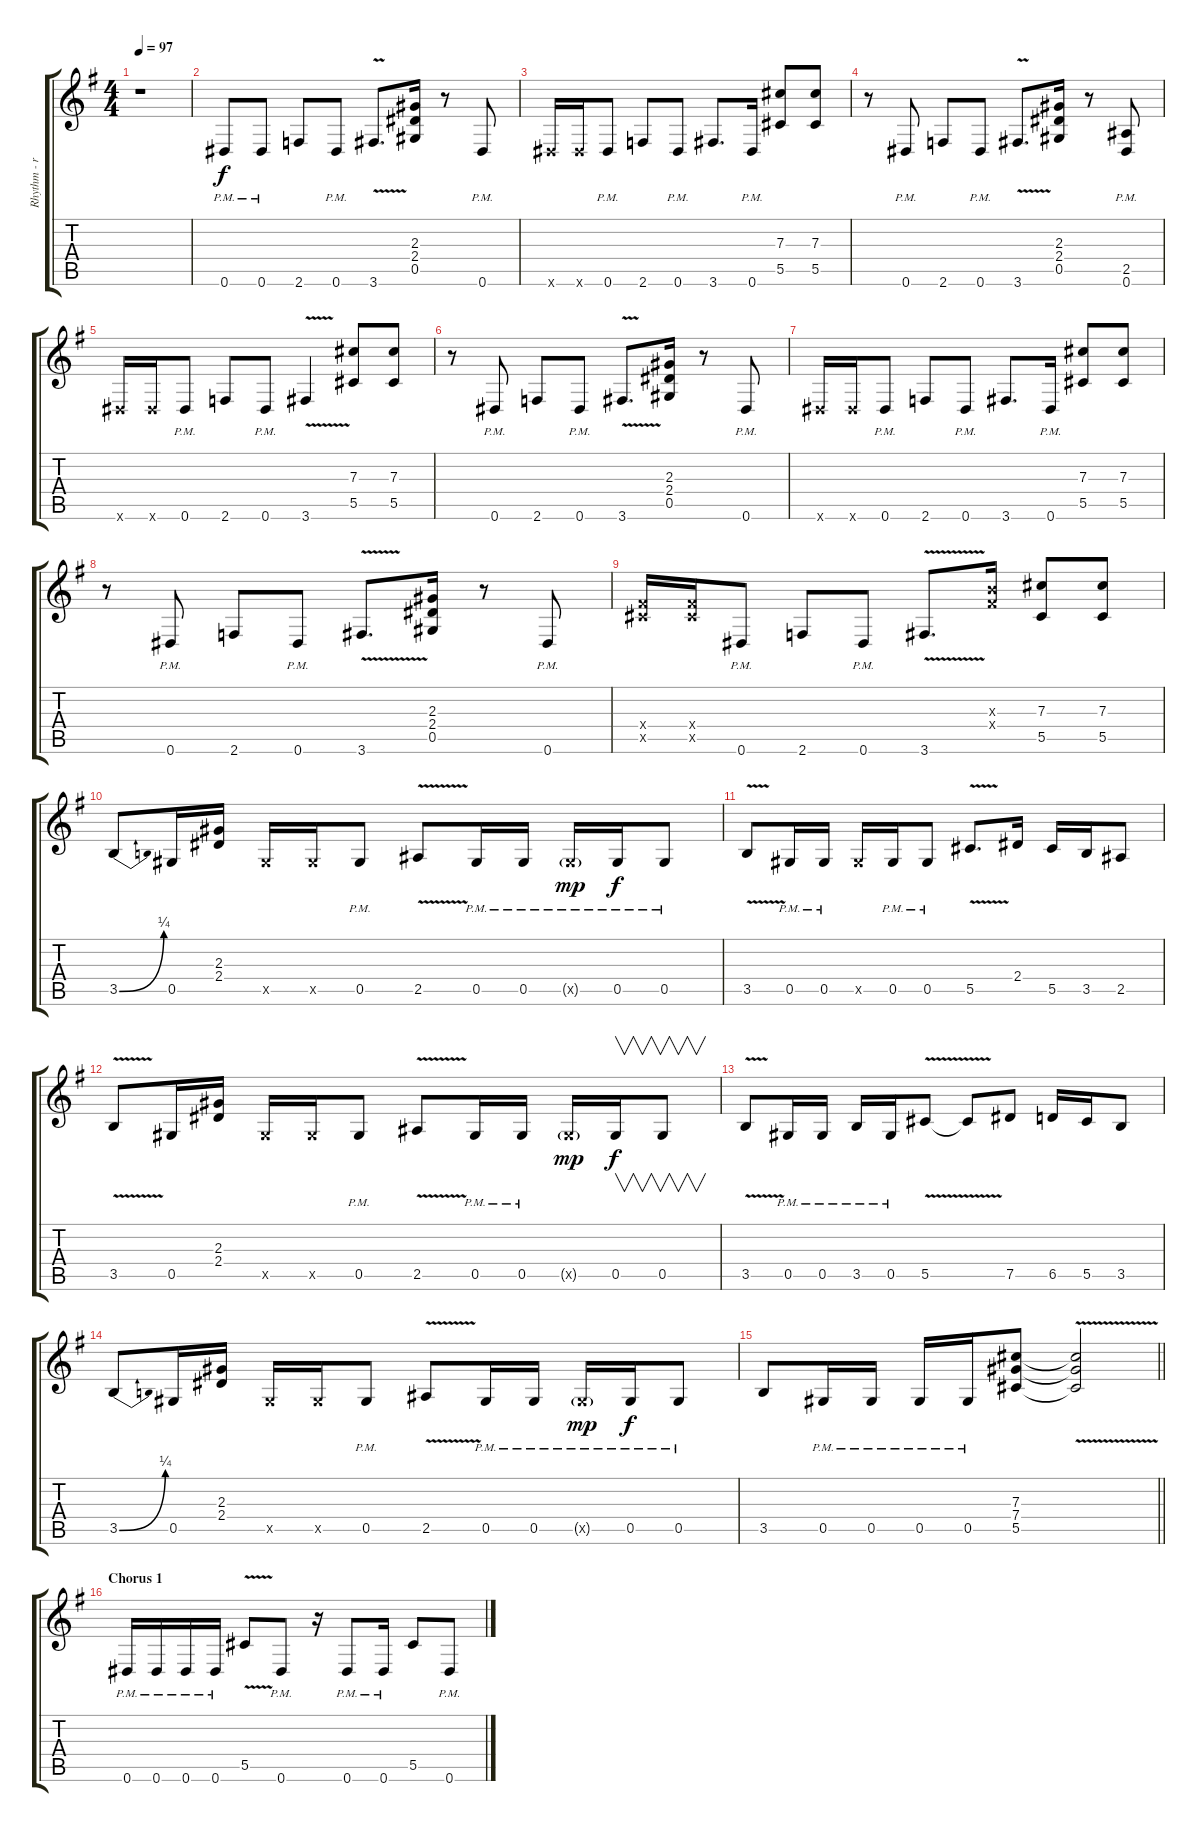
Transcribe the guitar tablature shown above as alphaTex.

\track ("Rhythm - right" "Rhythm - r") {instrument distortionguitar}
\staff {score tabs}
\tuning (Eb4 Bb3 Gb3 Db3 Ab2 Eb2) {hide}
\ts (4 4)
\tempo 97
\clef g2
\ks g
r.1{dy f instrument distortionguitar} |
0.6{pm}.8 0.6{pm}.8 2.6.8 0.6{pm}.8 3.6{v}.8{d} (2.3 2.4 0.5).16 r.8 0.6{pm}.8 |
0.6{x}.16 0.6{x}.16 0.6{pm}.8 2.6.8 0.6{pm}.8 3.6.8{d} 0.6{pm}.16 (7.3 5.5).8 (7.3 5.5).8 |
r.8 0.6{pm}.8 2.6.8 0.6{pm}.8 3.6{v}.8{d} (2.3 2.4 0.5).16 r.8 (2.5{pm} 0.6{pm}).8 |
0.6{x}.16 0.6{x}.16 0.6{pm}.8 2.6.8 0.6{pm}.8 3.6{v}.4 (7.3 5.5).8 (7.3 5.5).8 |
r.8 0.6{pm}.8 2.6.8 0.6{pm}.8 3.6{v}.8{d} (2.3 2.4 0.5).16 r.8 0.6{pm}.8 |
0.6{x}.16 0.6{x}.16 0.6{pm}.8 2.6.8 0.6{pm}.8 3.6.8{d} 0.6{pm}.16 (7.3 5.5).8 (7.3 5.5).8 |
r.8 0.6{pm}.8 2.6.8 0.6{pm}.8 3.6{v}.8{d} (2.3 2.4 0.5).16 r.8 0.6{pm}.8 |
(5.4{x} 5.5{x}).16 (5.4{x} 5.5{x}).16 0.6{pm}.8 2.6.8 0.6{pm}.8 3.6{v}.8{d} (5.3{x} 5.4{x}).16 (7.3 5.5).8 (7.3 5.5).8 |
3.5{be (bend 0 0 60 1)}.8 0.5.16 (2.3 2.4).16 0.5{x}.16 0.5{x}.16 0.5{pm}.8 2.5{v}.8 0.5{pm}.16 0.5{pm}.16 0.5{g pm x}.16{dy mp} 0.5{pm}.16{dy f} 0.5{pm}.8 |
3.5{v}.8 0.5{pm}.16 0.5{pm}.16 0.5{x}.16 0.5{pm}.16 0.5{pm}.8 5.5{v}.8{d} 2.4.16 5.5.16 3.5.16 2.5.8 |
3.5{v}.8 0.5.16 (2.3 2.4).16 0.5{x}.16 0.5{x}.16 0.5{pm}.8 2.5{v}.8 0.5{pm}.16 0.5{pm}.16 0.5{g x}.16{dy mp} 0.5.16{v dy f} 0.5.8{v} |
3.5{v}.8 0.5{pm}.16 0.5{pm}.16 3.5{pm}.16 0.5{pm}.16 5.5{v}.8 5.5{t}.8 7.5.8 6.5.16 5.5.16 3.5.8 |
3.5{be (bend 0 0 60 1)}.8 0.5.16 (2.3 2.4).16 0.5{x}.16 0.5{x}.16 0.5{pm}.8 2.5{v}.8 0.5{pm}.16 0.5{pm}.16 0.5{g pm x}.16{dy mp} 0.5{pm}.16{dy f} 0.5{pm}.8 |
\barLineRight lightlight
3.5.8 0.5{pm}.16 0.5{pm}.16 0.5{pm}.16 0.5{pm}.16 (7.3 7.4 5.5).8 (7.3{v t} 7.4{v t} 5.5{v t}).2 |
\section ("" "Chorus 1")
0.6{pm}.16 0.6{pm}.16 0.6{pm}.16 0.6{pm}.16 5.5{v}.8 0.6{pm}.8 r.16 0.6{pm}.8 0.6{pm}.16 5.5.8 0.6{pm}.8
